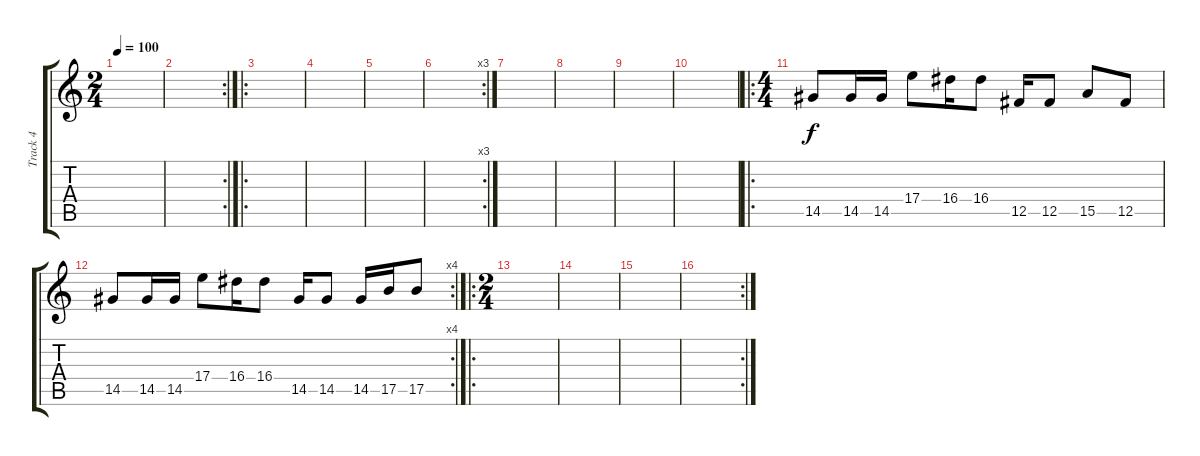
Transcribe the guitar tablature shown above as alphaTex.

\track ("Track 4" "Track 4") {instrument electricguitarmuted}
\staff {score tabs}
\tuning (Db4 Ab3 E3 B2 Gb2 Db2) {hide}
\ts (2 4)
\tempo 100
\clef g2
\ks c
|
\rc 2
|
\ro
|
|
|
\rc 3
|
|
|
|
|
\ro
\ts (4 4)
14.5.8 14.5.16 14.5.16 17.4.8 16.4.16 16.4.8 12.5.16 12.5.8 15.5.8 12.5.8 |
\rc 4
14.5.8 14.5.16 14.5.16 17.4.8 16.4.16 16.4.8 14.5.16 14.5.8 14.5.16 17.5.16 17.5.8 |
\ro
\ts (2 4)
|
|
|
\rc 2
